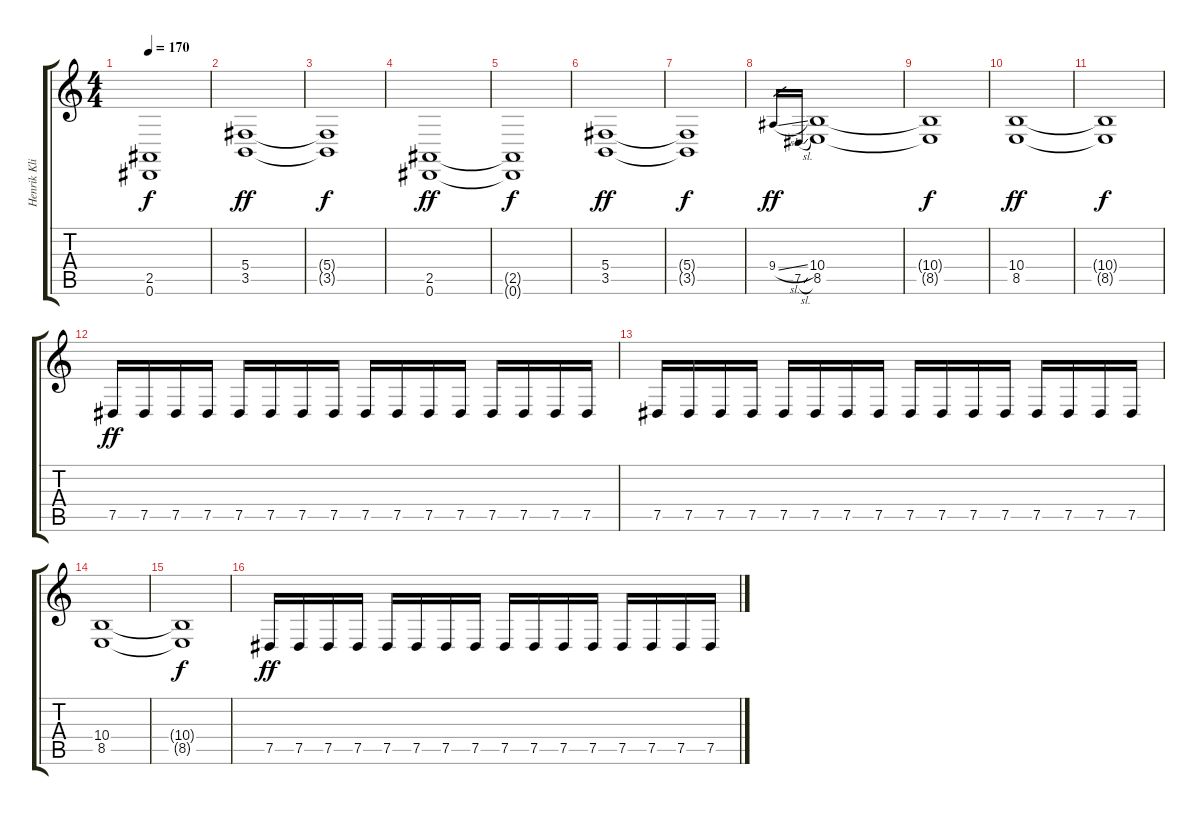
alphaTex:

\track ("Henrik Klingenberg" "Henrik Kli") {instrument harpsichord}
\staff {score tabs}
\tuning (Eb4 Bb3 Gb3 Db3 Ab2 Eb2) {hide}
\ts (4 4)
\tempo 170
\clef g2
\ks c
(2.5{t} 0.6{t}).1{dy f} |
(5.4 3.5).1{dy ff} |
(5.4{t} 3.5{t}).1{dy f} |
(2.5 0.6).1{dy ff} |
(2.5{t} 0.6{t}).1{dy f} |
(5.4 3.5).1{dy ff} |
(5.4{t} 3.5{t}).1{dy f} |
9.4{sl}.16{gr dy ff} 7.5{sl}.16{gr} (10.4 8.5).1 |
(10.4{t} 8.5{t}).1{dy f} |
(10.4 8.5).1{dy ff} |
(10.4{t} 8.5{t}).1{dy f} |
7.5.16{dy ff} 7.5.16 7.5.16 7.5.16 7.5.16 7.5.16 7.5.16 7.5.16 7.5.16 7.5.16 7.5.16 7.5.16 7.5.16 7.5.16 7.5.16 7.5.16 |
7.5.16 7.5.16 7.5.16 7.5.16 7.5.16 7.5.16 7.5.16 7.5.16 7.5.16 7.5.16 7.5.16 7.5.16 7.5.16 7.5.16 7.5.16 7.5.16 |
(10.4 8.5).1 |
(10.4{t} 8.5{t}).1{dy f} |
7.5.16{dy ff} 7.5.16 7.5.16 7.5.16 7.5.16 7.5.16 7.5.16 7.5.16 7.5.16 7.5.16 7.5.16 7.5.16 7.5.16 7.5.16 7.5.16 7.5.16
